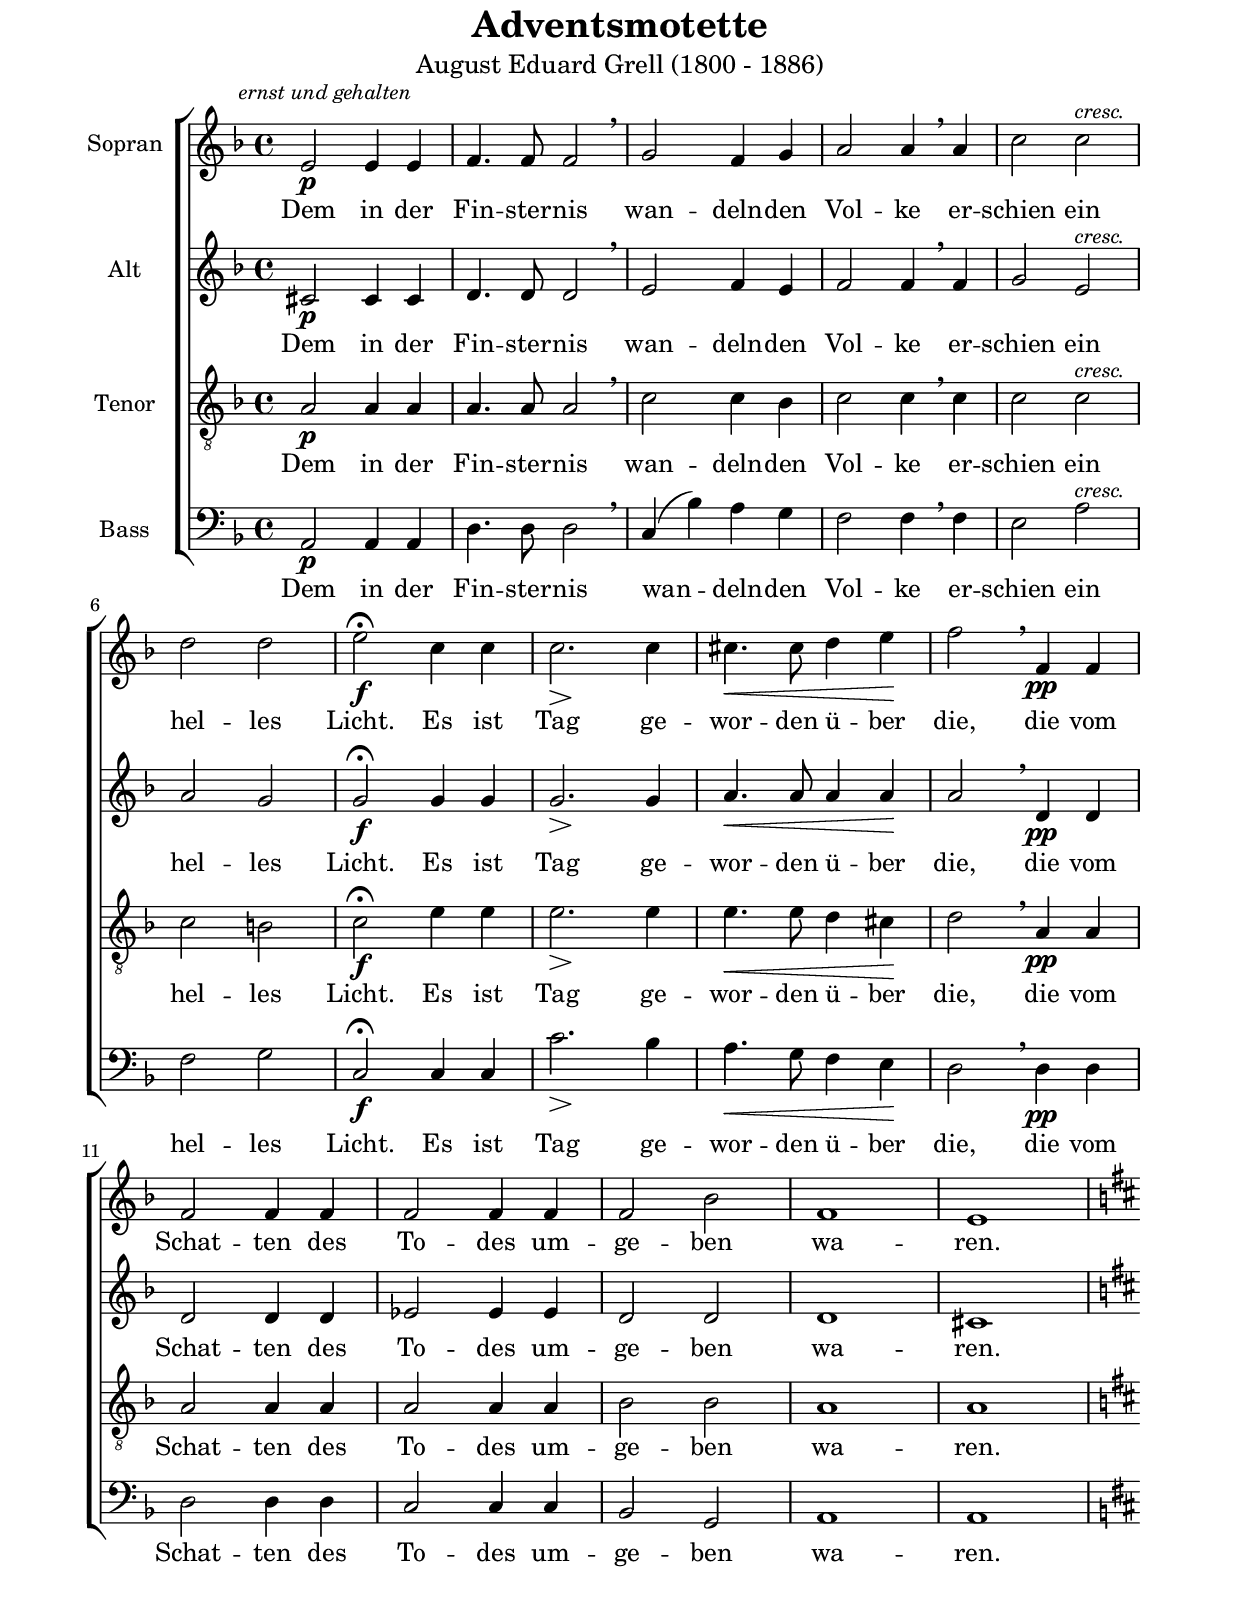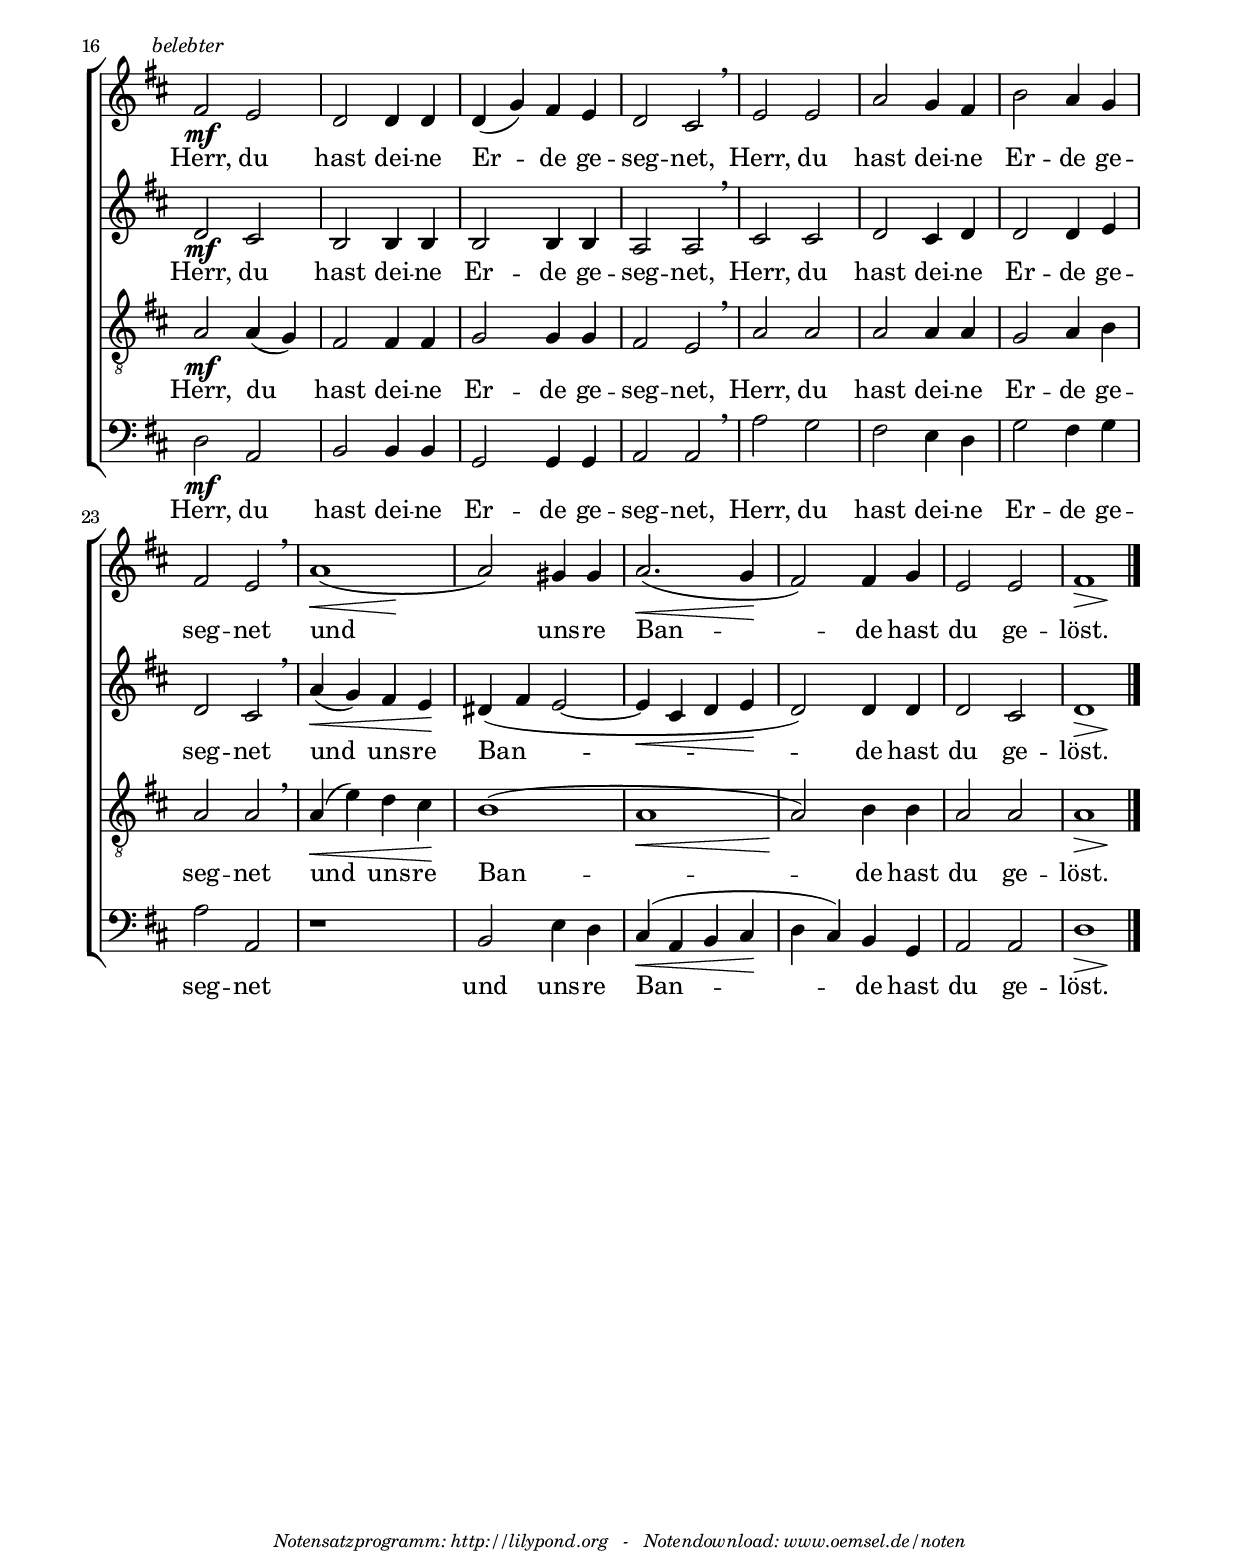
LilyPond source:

\include "deutsch.ly" 

#(set-default-paper-size "a4")
#(set-global-staff-size 20) 

% schaltet Notations-Editorlink-Funktion aus
#(ly:set-option 'point-and-click #f)

\version "2.10" 

global = { \key d \minor \time 4/4 } 

SopNote = \relative c'
{ 
  \once \override TextScript #'padding = #2.0
  \once \override TextScript #'X-offset = #-6.0
  \once \override DynamicLineSpanner #'padding = #0.5
  e2\p^\markup{ \italic \small "ernst und gehalten"} e4 e4|
  f4. f8 f2 \breathe|
  g2 f4 g4|
  a2 a4 \breathe a4|
  c2 c2^\markup{ \italic \small "cresc."}|
  d2 d2|
  e2\fermata\f  c4 c|
  << c2. { s8 \> s8\! } >> c4|
  cis4.\< cis8 d4 e4\!|
  f2 \breathe f,4\pp f4|
  f2 f4 f4|
  f2 f4 f4
  f2 b2|
  f1|
  e1|
  \pageBreak
  \key d \major
  \once \override TextScript #'padding = #2.0
  \once \override TextScript #'X-offset = #-4.0
  fis2\mf^\markup{ \italic \small "belebter"} e2|
      % Einstellung oberer Rand auf zweiter Seite
      \once \override TextScript #'padding = #24.0
      \once \override TextScript #'X-offset = #-4.0
  d2^\markup{" "} d4 d4|
  d4( g4) fis4 e4|
  d2 cis2 \breathe |
  e2 e2|
  a2 g4 fis4|
  h2 a4 g4|
  fis2 e2 \breathe|
  << a1( { s2 \< s2\! } >>|
  a2) gis4 gis4|
  a2.\<( g4\!|
  fis2) fis4 g4|
  e2 e2|
  << fis1 { s2 \> s2\! } >>
  \bar "|."
} 

AltNote = \relative c' 
{ 
  \once \override DynamicLineSpanner #'padding = #-0.5
  cis2\p cis4 cis|
  d4. d8 d2 \breathe|
  e2 f4 e4|
  f2 f4 \breathe f4|
  g2 e2^\markup{ \italic \small "cresc."}|
  a2 g2|
  g2\fermata\f g4 g4|
  << g2. { s8 \> s8\! } >> g4|
  a4.\< a8 a4 a4\!|
  a2 \breathe d,4\pp d4|
  d2 d4 d4|
  es2 es4 es4|
  d2 d2|
  d1|
  cis1|
  \key d \major
  \once \override DynamicLineSpanner #'padding = #-0.5
  d2\mf cis2|
  h2 h4 h4|
  h2 h4 h4|
  a2 a2 \breathe|
  cis2 cis2|
  d2 cis4 d4|
  d2 d4 e4|
  d2 cis2 \breathe|
  a'4( \< g4) fis4 e4\!|
  dis4( fis4 e2~|
  e4 \< cis4 d4 e4\!|
  d2) d4 d4|
  d2 cis2|
  << d1 { s2 \> s2\! } >>
  \bar "|."
 
} 

TenNote = \relative c' 
{ 
  a2\p a4 a4|
  a4. a8 a2 \breathe|
  c2 c4 b4|
  c2 c4 \breathe c4|
  c2 c2^\markup{ \italic \small "cresc."}|
  c2 h2|
  \once \override DynamicLineSpanner #'padding = #-0.5
  c2\fermata\f e4 e4|
  << e2. { s8 \> s8\! } >> e4|
  e4.\< e8 d4 cis4\!|
  d2 \breathe a4\pp a4|
  a2 a4 a4|
  a2 a4 a4|
  b2 b2|
  a1|
  a1|
  \key d \major
  a2\mf a4( g4)|
  fis2 fis4 fis4|
  g2 g4 g4|
  fis2 e2 \breathe|
  a2 a2|
  a2 a4 a4|
  g2 a4 h4|
  a2 a2 \breathe|
  a4( \< e'4) d4 cis4\!|
  h1(|
  a1\<|
  a2)\! h4 h4|
  a2 a2|
  << a1 { s2 \> s2\! } >>
  \bar "|."
} 

BasNote = \relative c 
{ 
  a2\p a4 a4|
  d4. d8 d2 \breathe|
  c4( b'4) a4 g4|
  f2 f4 \breathe f4|
  e2 a2^\markup{ \italic \small "cresc."}|
  f2 g2|
  c,2\fermata\f c4 c4|
  << c'2. { s8 \> s8\! } >> b4|
  a4.\< g8 f4 e4\!|
  d2 \breathe d4\pp d4|
  d2 d4 d4|
  c2 c4 c4|
  b2 g2|
  a1|
  a1|
  \key d \major
  d2\mf a2|
  h2 h4 h4|
  g2 g4 g4|
  a2 a2 \breathe|
  a'2 g2|
  fis2 e4 d4|
  g2 fis4 g4|
  a2 a,2|
  r1|
  h2 e4 d4|
  cis4\<( a4 h4 cis4\!|
  d4 cis4) h4g4|
  a2 a2|
  << d1 { s2 \> s2\! } >>
  \bar "|."
} 


StfOneTxtLnA = \lyricmode {
  Dem in der 
  Fin -- ster -- nis
  wan -- deln -- den
  Vol -- ke er --
  schien ein
  hel -- les
  Licht. Es ist
  Tag ge --
  wor -- den ü -- ber
  die, die vom
  Schat -- ten des
  To -- des um --
  ge -- ben
  wa --
  ren.
  Herr, du
  hast dei -- ne
  Er -- de ge --
  seg -- net,
  Herr, du
  hast dei -- ne
  Er -- de ge --
  seg -- net
  und
  uns -- re
  Ban --
  de hast
  du ge --
  löst.
} 


%--------------------
% Maintainer: Sven Kaiser / e-mail: noten(at)oemsel.de
% adventsmotette_ae_grell.ly
% 2007-10-31

\header {
 title = "Adventsmotette"
 subtitle = \markup { \normal-text "August Eduard Grell (1800 - 1886)" }
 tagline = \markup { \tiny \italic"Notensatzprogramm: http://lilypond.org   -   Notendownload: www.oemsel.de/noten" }
}  

% Defintion Formate Seitensatz
\paper{
  %annotate-spacing = ##t
  top-margin = 0\cm
  left-margin = 1.7\cm
  line-width = 17.6\cm
  after-title-space = 0\cm
  bottom-margin = 0.3\cm
  ragged-bottom = ##t
  between-system-padding = 1\cm
  print-page-number = ##f
}



% Aufbau SATB mit einzelnen Notenzeilen und Text unter jeder Notenzeile
\score {
	\new ChoirStaff <<
		\new Staff = "SopStf" <<
    			\clef "G2"
			\set Staff.instrumentName = \markup {\center-align {"Sopran "}}
			\new Voice = "SopVce" {\global \SopNote} 
		>>
			\new Lyrics = SopTxtLnA { s1 }
			\new Lyrics = SopTxtLnB { s1 }

		\new Staff ="AltStf" <<
			\clef "G2"
			\set Staff.instrumentName = \markup {\center-align {"Alt "}}
			\new Voice = "AltVce" {\global \AltNote} 
		>>
			\new Lyrics = AltTxtLnA { s1 }
			\new Lyrics = AltTxtLnB { s1 }

		\new Staff ="TenStf" <<
			\clef "G2_8"
			\set Staff.instrumentName = \markup {\center-align {"Tenor "}}
			\new Voice = "TenVce" {\global \TenNote} 
		>>
			\new Lyrics = TenTxtLnA { s1 }
			\new Lyrics = TenTxtLnB { s1 }

		\new Staff ="BasStf" <<
			\clef "F"
			\set Staff.instrumentName = \markup {\center-align {"Bass "}}
			\new Voice = "BasVce" {\global \BasNote} 
		>>
			\new Lyrics = BasTxtLnA { s1 }
			\new Lyrics = BasTxtLnB { s1 }

		\context Lyrics = SopTxtLnA \lyricsto SopVce \StfOneTxtLnA
		\context Lyrics = AltTxtLnA \lyricsto AltVce \StfOneTxtLnA
		\context Lyrics = TenTxtLnA \lyricsto TenVce \StfOneTxtLnA
		\context Lyrics = BasTxtLnA \lyricsto BasVce \StfOneTxtLnA
  	>>

   	%\midi { \context { \Score tempoWholesPerMinute = #(ly:make-moment 240 12) } }

	\layout { 
        	% erster Parameter: Abstand Noten / Text in einer Stimme ->
	  % Je größer der Zahlenwert desto kleiner der Abstand ; Standardwert -4
        	% zweiter Parameter: Abstand Text / Noten zwischen zwei Stimmen ->
	  % Je größer der Zahlenwert desto größer der Abstand ; Standardwert 4
        	\context { \Staff \override VerticalAxisGroup #'minimum-Y-extent = #'(-5 . 7) }

	% schaltet die Nummerierung der Takte aus
	%\context { \Score \remove "Bar_number_engraver" } 

	% Steuert die Höhe der Taktnummerierung über dem System
	\context { \Score \override BarNumber #'padding = #2.0 } 

	% Steuert die Art der Atemzeichen: Deaktiviert = gekrümmt / aktiviert = gerade
	%\context { \Voice \override BreathingSign #'text = #(make-musicglyph-markup "scripts.rvarcomma")}
 
	% Steuert die Art der Dynamics FEHLERHAFT???
	% \context { \Voice \override DynamicTextSpanner #'font-shape = #'upright}

	% steuert die Einrückung des ersten Systems; Standardwert = automatisch eingerückt
       	 %indent = #0

	% f (Standardwert) = letzte/s Zeile/System wird auf Zeilenlänge gestreckt
	%ragged-last = ##t

	% f (Standardwert) = alle Zeilen/Systeme werden auf Zeilenlänge gestreckt;
	% kann insbes. zur Kontrolle der ungesteckten Zeilenlängen verwendet werden
	%ragged-right = ##t
	}
}
